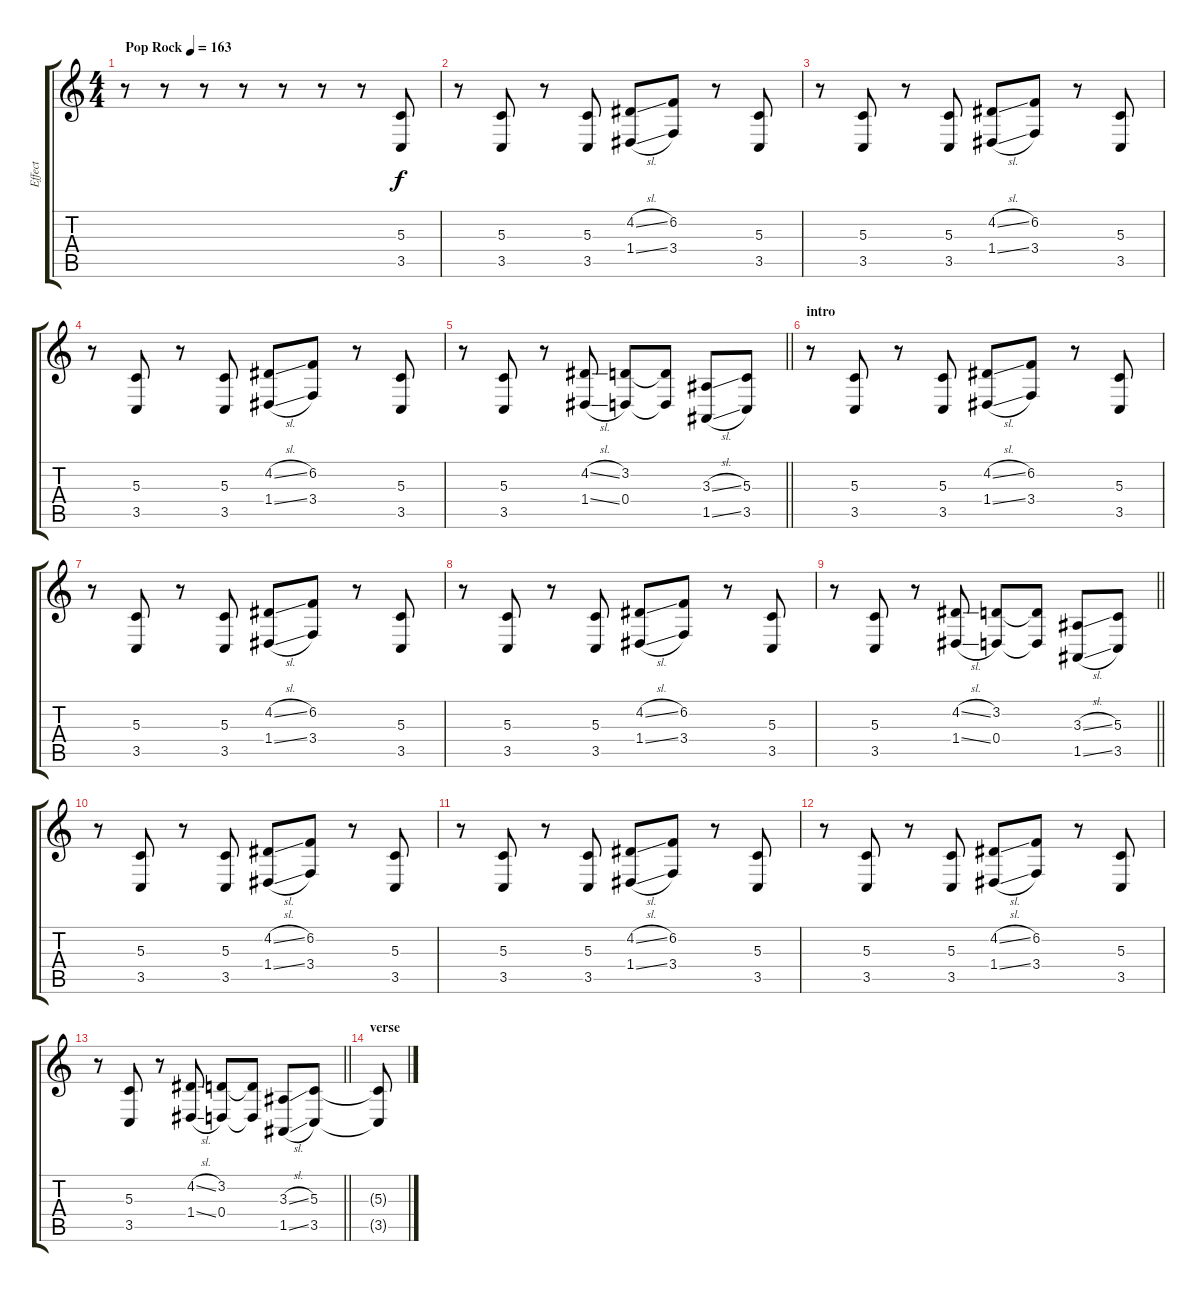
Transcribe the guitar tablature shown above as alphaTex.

\track ("Effect" "Effect") {instrument lead1square bank 255}
\staff {score tabs}
\tuning (E4 B3 G3 D3 A2 D2) {hide}
\ts (4 4)
\tempo (163 "Pop Rock")
\clef g2
\ks c
r.8{dy f instrument lead1square} r.8 r.8 r.8 r.8 r.8 r.8 (5.3 3.5).8 |
r.8 (5.3 3.5).8 r.8 (5.3 3.5).8 (4.2{sl} 1.4{sl}).8 (6.2 3.4).8 r.8 (5.3 3.5).8 |
r.8 (5.3 3.5).8 r.8 (5.3 3.5).8 (4.2{sl} 1.4{sl}).8 (6.2 3.4).8 r.8 (5.3 3.5).8 |
r.8 (5.3 3.5).8 r.8 (5.3 3.5).8 (4.2{sl} 1.4{sl}).8 (6.2 3.4).8 r.8 (5.3 3.5).8 |
\barLineRight lightlight
r.8 (5.3 3.5).8 r.8 (4.2{sl} 1.4{sl}).8 (3.2 0.4).8 (3.2{t} 0.4{t}).8 (3.3{sl} 1.5{sl}).8 (5.3 3.5).8 |
\section ("" "intro")
r.8 (5.3 3.5).8 r.8 (5.3 3.5).8 (4.2{sl} 1.4{sl}).8 (6.2 3.4).8 r.8 (5.3 3.5).8 |
r.8 (5.3 3.5).8 r.8 (5.3 3.5).8 (4.2{sl} 1.4{sl}).8 (6.2 3.4).8 r.8 (5.3 3.5).8 |
r.8 (5.3 3.5).8 r.8 (5.3 3.5).8 (4.2{sl} 1.4{sl}).8 (6.2 3.4).8 r.8 (5.3 3.5).8 |
\barLineRight lightlight
r.8 (5.3 3.5).8 r.8 (4.2{sl} 1.4{sl}).8 (3.2 0.4).8 (3.2{t} 0.4{t}).8 (3.3{sl} 1.5{sl}).8 (5.3 3.5).8 |
r.8 (5.3 3.5).8 r.8 (5.3 3.5).8 (4.2{sl} 1.4{sl}).8 (6.2 3.4).8 r.8 (5.3 3.5).8 |
r.8 (5.3 3.5).8 r.8 (5.3 3.5).8 (4.2{sl} 1.4{sl}).8 (6.2 3.4).8 r.8 (5.3 3.5).8 |
r.8 (5.3 3.5).8 r.8 (5.3 3.5).8 (4.2{sl} 1.4{sl}).8 (6.2 3.4).8 r.8 (5.3 3.5).8 |
\barLineRight lightlight
r.8 (5.3 3.5).8 r.8 (4.2{sl} 1.4{sl}).8 (3.2 0.4).8 (3.2{t} 0.4{t}).8 (3.3{sl} 1.5{sl}).8 (5.3 3.5).8 |
\section ("" "verse")
(5.3{t} 3.5{t}).8
